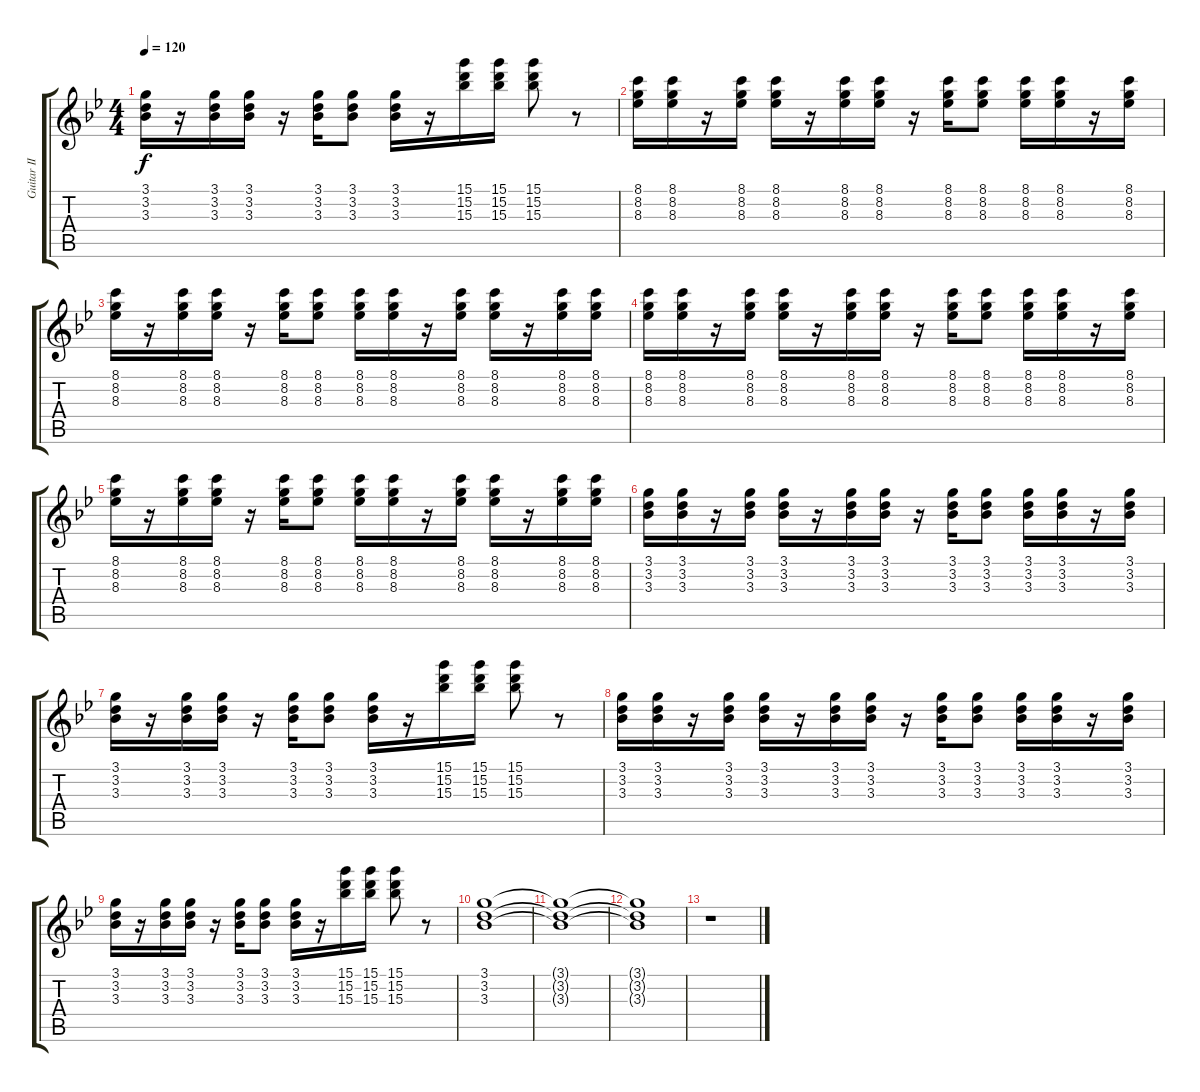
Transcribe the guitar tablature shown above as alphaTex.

\track ("Guitar II" "Guitar II") {instrument electricguitarjazz}
\staff {score tabs}
\tuning (E4 B3 G3 D3 A2 E2) {hide}
\ts (4 4)
\tempo 120
\clef g2
\ks bb
(3.1 3.2 3.3).16{dy f} r.16 (3.1 3.2 3.3).16 (3.1 3.2 3.3).16 r.16 (3.1 3.2 3.3).16 (3.1 3.2 3.3).8 (3.1 3.2 3.3).16 r.16 (15.1 15.2 15.3).16 (15.1 15.2 15.3).16 (15.1 15.2 15.3).8 r.8 |
(8.1 8.2 8.3).16 (8.1 8.2 8.3).16 r.16 (8.1 8.2 8.3).16 (8.1 8.2 8.3).16 r.16 (8.1 8.2 8.3).16 (8.1 8.2 8.3).16 r.16 (8.1 8.2 8.3).16 (8.1 8.2 8.3).8 (8.1 8.2 8.3).16 (8.1 8.2 8.3).16 r.16 (8.1 8.2 8.3).16 |
(8.1 8.2 8.3).16 r.16 (8.1 8.2 8.3).16 (8.1 8.2 8.3).16 r.16 (8.1 8.2 8.3).16 (8.1 8.2 8.3).8 (8.1 8.2 8.3).16 (8.1 8.2 8.3).16 r.16 (8.1 8.2 8.3).16 (8.1 8.2 8.3).16 r.16 (8.1 8.2 8.3).16 (8.1 8.2 8.3).16 |
(8.1 8.2 8.3).16 (8.1 8.2 8.3).16 r.16 (8.1 8.2 8.3).16 (8.1 8.2 8.3).16 r.16 (8.1 8.2 8.3).16 (8.1 8.2 8.3).16 r.16 (8.1 8.2 8.3).16 (8.1 8.2 8.3).8 (8.1 8.2 8.3).16 (8.1 8.2 8.3).16 r.16 (8.1 8.2 8.3).16 |
(8.1 8.2 8.3).16 r.16 (8.1 8.2 8.3).16 (8.1 8.2 8.3).16 r.16 (8.1 8.2 8.3).16 (8.1 8.2 8.3).8 (8.1 8.2 8.3).16 (8.1 8.2 8.3).16 r.16 (8.1 8.2 8.3).16 (8.1 8.2 8.3).16 r.16 (8.1 8.2 8.3).16 (8.1 8.2 8.3).16 |
(3.1 3.2 3.3).16 (3.1 3.2 3.3).16 r.16 (3.1 3.2 3.3).16 (3.1 3.2 3.3).16 r.16 (3.1 3.2 3.3).16 (3.1 3.2 3.3).16 r.16 (3.1 3.2 3.3).16 (3.1 3.2 3.3).8 (3.1 3.2 3.3).16 (3.1 3.2 3.3).16 r.16 (3.1 3.2 3.3).16 |
(3.1 3.2 3.3).16 r.16 (3.1 3.2 3.3).16 (3.1 3.2 3.3).16 r.16 (3.1 3.2 3.3).16 (3.1 3.2 3.3).8 (3.1 3.2 3.3).16 r.16 (15.1 15.2 15.3).16 (15.1 15.2 15.3).16 (15.1 15.2 15.3).8 r.8 |
(3.1 3.2 3.3).16 (3.1 3.2 3.3).16 r.16 (3.1 3.2 3.3).16 (3.1 3.2 3.3).16 r.16 (3.1 3.2 3.3).16 (3.1 3.2 3.3).16 r.16 (3.1 3.2 3.3).16 (3.1 3.2 3.3).8 (3.1 3.2 3.3).16 (3.1 3.2 3.3).16 r.16 (3.1 3.2 3.3).16 |
(3.1 3.2 3.3).16 r.16 (3.1 3.2 3.3).16 (3.1 3.2 3.3).16 r.16 (3.1 3.2 3.3).16 (3.1 3.2 3.3).8 (3.1 3.2 3.3).16 r.16 (15.1 15.2 15.3).16 (15.1 15.2 15.3).16 (15.1 15.2 15.3).8 r.8 |
(3.1 3.2 3.3).1 |
(3.1{t} 3.2{t} 3.3{t}).1 |
(3.1{t} 3.2{t} 3.3{t}).1 |
r.1
